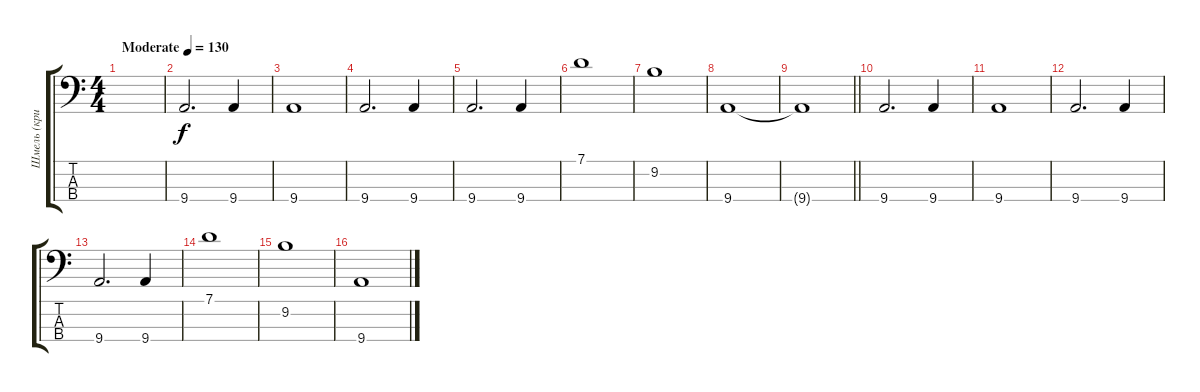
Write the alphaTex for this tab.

\track ("Шмель (криво))" "Шмель (кри") {instrument electricbassfinger}
\staff {score tabs}
\tuning (G2 D2 A1 C1) {hide}
\ts (4 4)
\tempo (130 "Moderate")
\clef f4
\ks c
|
9.4.2{d} 9.4.4 |
9.4.1 |
9.4.2{d} 9.4.4 |
9.4.2{d} 9.4.4 |
7.1.1 |
9.2.1 |
9.4.1 |
\barLineRight lightlight
9.4{t}.1 |
9.4.2{d} 9.4.4 |
9.4.1 |
9.4.2{d} 9.4.4 |
9.4.2{d} 9.4.4 |
7.1.1 |
9.2.1 |
9.4.1
